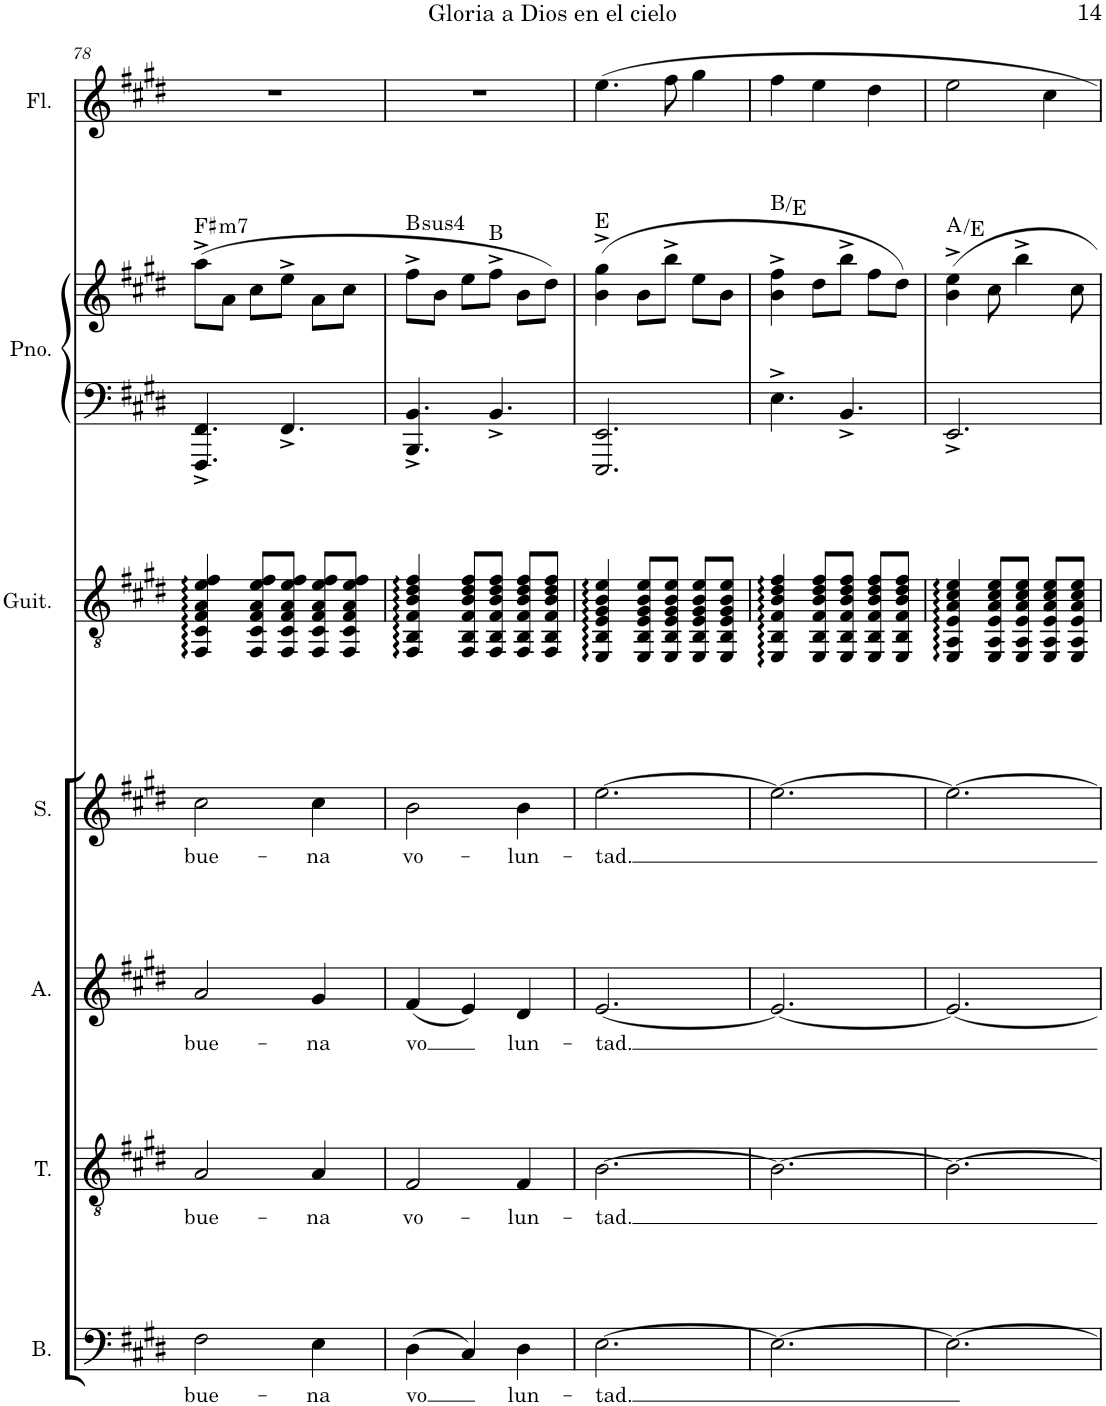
**kern	**text	**kern	**text	**kern	**text	**kern	**text	**kern	**kern	**kern	**harte	**kern
*part7	*part7	*part6	*part6	*part5	*part5	*part4	*part4	*part3	*part2	*part2	*part2	*part1
*staff8	*staff8	*staff7	*staff7	*staff6	*staff6	*staff5	*staff5	*staff4	*staff3	*staff2	*	*staff1
*I"Bajo	*	*I"Tenor	*	*I"Alto	*	*I"Soprano	*	*I"Guitarra acústica	*I"Piano	*	*	*I"Flauta
*I'B.	*	*I'T.	*	*I'A.	*	*I'S.	*	*I'Guit.	*I'Pno.	*	*	*I'Fl.
!!LO:PB:g=z
*clefF4	*	*clefGv2	*	*clefG2	*	*clefG2	*	*clefGv2	*clefF4	*clefG2	*	*clefG2
*k[f#c#g#d#]	*	*k[f#c#g#d#]	*	*k[f#c#g#d#]	*	*k[f#c#g#d#]	*	*k[f#c#g#d#]	*k[f#c#g#d#]	*k[f#c#g#d#]	*	*k[f#c#g#d#]
*M3/4	*	*M3/4	*	*M3/4	*	*M3/4	*	*M3/4	*M3/4	*M3/4	*	*M3/4
=78	=78	=78	=78	=78	=78	=78	=78	=78	=78	=78	=78	=78
!	!LO:LY:b	!	!LO:LY:b	!	!LO:LY:b	!	!LO:LY:b	!	!	!	!LO:H:kt=m7	!
2F#\	bue-	2A/	bue-	2a/	bue-	2cc#\	bue-	4FF#/ 4C#/ 4F#/ 4A/ 4e/ 4f#/	4.FFF#/^ 4.FF#/^	(8aa^\L	F#:min7	2.r
.	.	.	.	.	.	.	.	.	.	8a\J	.	.
.	.	.	.	.	.	.	.	8FF#/ 8C#/ 8F#/ 8A/ 8e/ 8f#/L	.	8cc#\L	.	.
.	.	.	.	.	.	.	.	8FF#/ 8C#/ 8F#/ 8A/ 8e/ 8f#/J	4.FF#^/	8ee^\J	.	.
!	!LO:LY:b	!	!LO:LY:b	!	!LO:LY:b	!	!LO:LY:b	!	!	!	!	!
4E\	-na	4A/	-na	4g#/	-na	4cc#\	-na	8FF#/ 8C#/ 8F#/ 8A/ 8e/ 8f#/L	.	8a\L	.	.
.	.	.	.	.	.	.	.	8FF#/ 8C#/ 8F#/ 8A/ 8e/ 8f#/J	.	8cc#\J	.	.
=79	=79	=79	=79	=79	=79	=79	=79	=79	=79	=79	=79	=79
!	!LO:LY:b	!	!LO:LY:b	!	!LO:LY:b	!	!LO:LY:b	!	!	!	!LO:H:kt=4	!
(4D#\	vo	2F#/	vo-	(4f#/	vo	2b\	vo-	4FF#/ 4BB/ 4F#/ 4B/ 4d#/ 4f#/	4.BBB/^ 4.BB/^	8ff#^\L	B:sus4	2.r
.	.	.	.	.	.	.	.	.	.	8b\J	.	.
4C#/)	.	.	.	4e/)	.	.	.	8FF#/ 8BB/ 8F#/ 8B/ 8d#/ 8f#/L	.	8ee\L	.	.
.	.	.	.	.	.	.	.	8FF#/ 8BB/ 8F#/ 8B/ 8d#/ 8f#/J	4.BB^/	8ff#^\J	B:maj	.
!	!LO:LY:b	!	!LO:LY:b	!	!LO:LY:b	!	!LO:LY:b	!	!	!	!	!
4D#\	lun-	4F#/	-lun-	4d#/	lun-	4b\	-lun-	8FF#/ 8BB/ 8F#/ 8B/ 8d#/ 8f#/L	.	8b\L	.	.
.	.	.	.	.	.	.	.	8FF#/ 8BB/ 8F#/ 8B/ 8d#/ 8f#/J	.	8dd#\J)	.	.
=80	=80	=80	=80	=80	=80	=80	=80	=80	=80	=80	=80	=80
!	!LO:LY:b	!	!LO:LY:b	!	!LO:LY:b	!	!LO:LY:b	!	!	!	!	!
[2.E\	-tad.	[2.B\	-tad.	[2.e/	-tad.	[2.ee\	-tad.	4EE/ 4BB/ 4E/ 4G#/ 4B/ 4e/	2.EEE/ 2.EE/	(4b\^ 4gg#\^	E:maj	4.ee\
.	.	.	.	.	.	.	.	8EE/ 8BB/ 8E/ 8G#/ 8B/ 8e/L	.	8b\L	.	.
.	.	.	.	.	.	.	.	8EE/ 8BB/ 8E/ 8G#/ 8B/ 8e/J	.	8bb^\J	.	8ff#\
.	.	.	.	.	.	.	.	8EE/ 8BB/ 8E/ 8G#/ 8B/ 8e/L	.	8ee\L	.	4gg#\
.	.	.	.	.	.	.	.	8EE/ 8BB/ 8E/ 8G#/ 8B/ 8e/J	.	8b\J	.	.
=81	=81	=81	=81	=81	=81	=81	=81	=81	=81	=81	=81	=81
2.E\_	.	2.B\_	.	2.e/_	.	2.ee\_	.	4EE/ 4BB/ 4F#/ 4B/ 4d#/ 4f#/	4.E^\	4b\^ 4ff#\^	B:maj/4	4ff#\
.	.	.	.	.	.	.	.	8EE/ 8BB/ 8F#/ 8B/ 8d#/ 8f#/L	.	8dd#\L	.	4ee\
.	.	.	.	.	.	.	.	8EE/ 8BB/ 8F#/ 8B/ 8d#/ 8f#/J	4.BB^/	8bb^\J	.	.
.	.	.	.	.	.	.	.	8EE/ 8BB/ 8F#/ 8B/ 8d#/ 8f#/L	.	8ff#\L	.	4dd#\
.	.	.	.	.	.	.	.	8EE/ 8BB/ 8F#/ 8B/ 8d#/ 8f#/J	.	8dd#\J)	.	.
=82	=82	=82	=82	=82	=82	=82	=82	=82	=82	=82	=82	=82
2.E\_	.	2.B\_	.	2.e/_	.	2.ee\_	.	4EE/ 4AA/ 4E/ 4A/ 4c#/ 4e/	2.EE^/	4b\^ 4ee\^	A:maj/5	2ee\
.	.	.	.	.	.	.	.	8EE/ 8AA/ 8E/ 8A/ 8c#/ 8e/L	.	8cc#\	.	.
.	.	.	.	.	.	.	.	8EE/ 8AA/ 8E/ 8A/ 8c#/ 8e/J	.	4bb^\	.	.
.	.	.	.	.	.	.	.	8EE/ 8AA/ 8E/ 8A/ 8c#/ 8e/L	.	.	.	4cc#\
.	.	.	.	.	.	.	.	8EE/ 8AA/ 8E/ 8A/ 8c#/ 8e/J	.	8cc#\	.	.
=	=	=	=	=	=	=	=	=	=	=	=	=
*-	*-	*-	*-	*-	*-	*-	*-	*-	*-	*-	*-	*-
